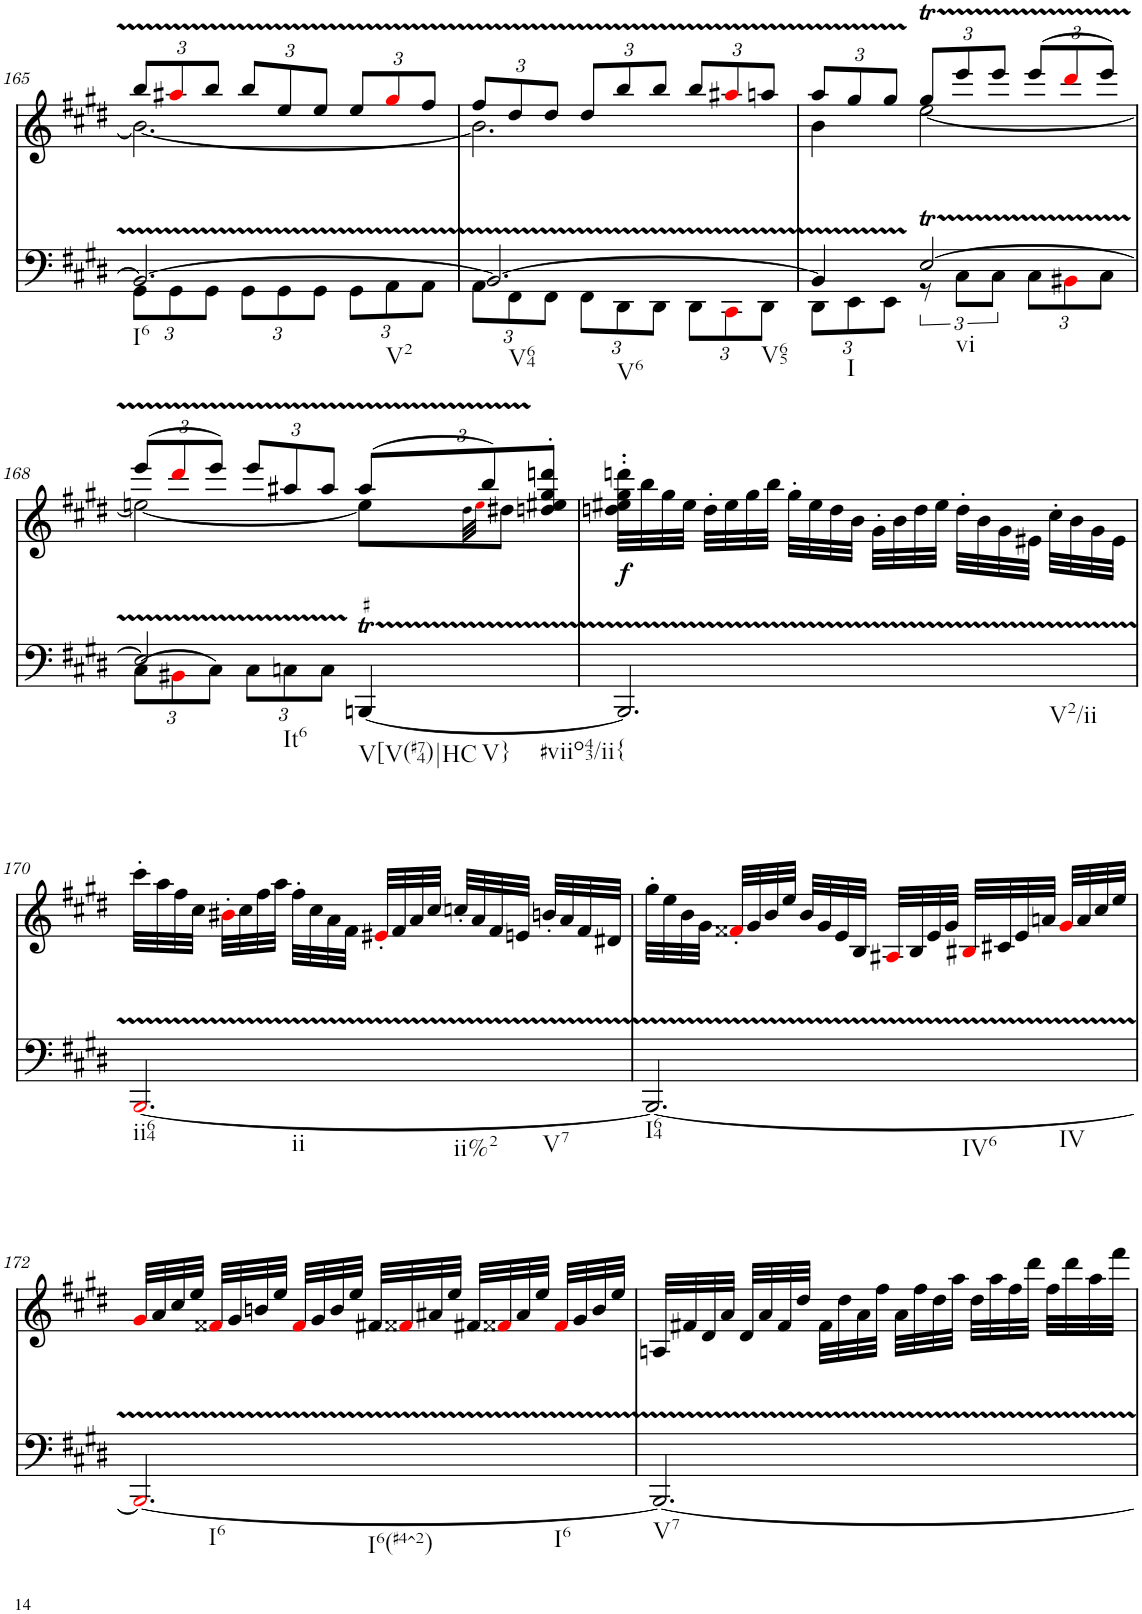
**kern	**kern	**text
*part2	*part1	*part1
*staff2	*staff1	*staff1
*I"Piano	*I"Piano	*
*I'Pno	*I'Pno	*
!!LO:PB:g=z
*clefF4	*clefF4	*
*k[f#c#g#d#]	*k[f#c#g#d#]	*
*E:	*E:	*
*M3/4	*M3/4	*
=165	=165	=165
*^	*	*
*	*Xbrackettup	*Xbrackettup	*
*	*	*^	*
!LO:TX:b:t=I6	!	!	!	!
!LO:TX:b:t=V2	!	!	!	!
2.BB/_	12GG#\L	12bb/L	2.b\_	.
.	12GG#\	12aa#Xi/	.	.
.	12GG#\J	12bb/J	.	.
.	12GG#\L	12bb/L	.	.
.	12GG#\	12ee/	.	.
.	12GG#\J	12ee/J	.	.
.	12GG#\L	12ee/L	.	.
.	12AA\	12gg#i/	.	.
.	12AA\J	12ff#/J	.	.
=166	=166	=166	=166	=166
!LO:TX:b:t=V64	!	!	!	!
!LO:TX:b:t=V6	!	!	!	!
!LO:TX:b:t=V65	!	!	!	!
2.BB/_	12AA\L	12ff#/L	2.b\]	.
.	12FF#\	12dd#/	.	.
.	12FF#\J	12dd#/J	.	.
.	12FF#\L	12dd#/L	.	.
.	12DD#\	12bb/	.	.
.	12DD#\J	12bb/J	.	.
.	12DD#\L	12bb/L	.	.
.	12CC#i\	12aa#Xi/	.	.
.	12DD#\J	12aan/J	.	.
=167	=167	=167	=167	=167
!LO:TX:b:t=I	!	!	!	!
4BB/]	12DD#\L	12aa/L	4b\	.
.	12EE\	12gg#/	.	.
.	12EE\J	12gg#/J	.	.
*	*brackettup	*	*	*
!LO:TX:b:t=vi	!	!	!	!
[2ET/	12r	12gg#t/L	[2ee\	.
.	12C#\L	12eee/	.	.
.	12C#\J	12eee/J	.	.
*	*Xbrackettup	*	*	*
.	12C#\L	(12eee/L	.	.
.	12BB#Xi\	12ddd#i/	.	.
.	12C#\J	12eee/J)	.	.
!!LO:LB:g=z	!!
=168	=168	=168	=168	=168
(12C#\L	2E/]	(12eee/L	2een\_	.
12BB#Xi\	.	12ddd#i/	.	.
12C#\J)	.	12eee/J)	.	.
12C#\L	.	12eee/L	.	.
!LO:TX:b:t=It6	!	!	!	!
12Cn\	.	12aa#X/	.	.
12CTTT\J	.	12aa#/J	.	.
!LO:TX:b:t=V[V(#74)|HC	!	!	!	!
!LO:TX:b:t=V}	!	!	!	!
!LO:TX:b:t=#viio43/ii{	!	!	!	!
!LO:TR:acc=#	!	!	!	!
[<4BBBnT/	4ryy	(12aa#/L	8ee\L]	.
.	.	12bbTTT/)	.	.
.	.	.	32qdd#\LLL	.
.	.	.	32qeei\JJJ	.
.	.	.	8dd#X\J	.
.	.	12ddn/' 12ee#X/' 12gg#/' 12dddn/'J	.	.
*v	*v	*	*	*
*	*v	*v	*
=169	=169	=169
!LO:TX:b:t=V2/ii	!	!
!	!	!LO:LY:b
2.BBB/]	32ddn\' 32ee#X\' 32gg#\' 32dddn\'LLL	.
.	32bb\	.
.	32gg#\	.
.	32ee#\JJJ	.
.	32dd'\LLL	.
.	32ee#\	.
.	32gg#\	.
.	32bb\JJJ	.
.	32gg#'\LLL	.
.	32ee#\	.
.	32dd\	.
.	32b\JJJ	.
.	32g#'\LLL	.
.	32b\	.
.	32dd\	.
.	32ee#\JJJ	.
.	32dd'\LLL	.
.	32b\	.
.	32g#\	.
.	32e#X\JJJ	.
.	32cc#'\LLL	.
.	32b\	.
.	32g#\	.
.	32e#\JJJ	.
!!LO:LB:g=z
=170	=170	=170
!LO:TX:b:t=ii64	!	!
!LO:TX:b:t=ii	!	!
!LO:TX:b:t=ii%2	!	!
!LO:TX:b:t=V7	!	!
[2.BBBi/	32ccc#'\LLL	.
.	32aa\	.
.	32ff#\	.
.	32cc#\JJJ	.
.	32b#X'i\LLL	.
.	32cc#\	.
.	32ff#\	.
.	32aa\JJJ	.
.	32ff#'\LLL	.
.	32cc#\	.
.	32a\	.
.	32f#\JJJ	.
.	32e#X'i/LLL	.
.	32f#/	.
.	32a/	.
.	32cc#/JJJ	.
.	32ccn'/LLL	.
.	32a/	.
.	32f#/	.
.	32en/JJJ	.
.	32bn'/LLL	.
.	32a/	.
.	32f#/	.
.	32d#X/JJJ	.
=171	=171	=171
!LO:TX:b:t=I64	!	!
!LO:TX:b:t=IV6	!	!
!LO:TX:b:t=IV	!	!
2.BBB/_	32gg#'\LLL	.
.	32ee\	.
.	32b\	.
.	32g#\JJJ	.
.	32f##X'i/LLL	.
.	32g#/	.
.	32b/	.
.	32ee/JJJ	.
.	32b/LLL	.
.	32g#/	.
.	32e/	.
.	32B/JJJ	.
.	32A#Xi/LLL	.
.	32B/	.
.	32e/	.
.	32g#/JJJ	.
.	32B#Xi/LLL	.
.	32c#X/	.
.	32e/	.
.	32an/JJJ	.
.	32g#i/LLL	.
.	32a/	.
.	32cc#/	.
.	32ee/JJJ	.
!!LO:LB:g=z
=172	=172	=172
!LO:TX:b:t=I6	!	!
!LO:TX:b:t=I6(#4^2)	!	!
!LO:TX:b:t=I6	!	!
2.BBBi/_	32g#i/LLL	.
.	32a/	.
.	32cc#/	.
.	32ee/JJJ	.
.	32f##Xi/LLL	.
.	32g#/	.
.	32bn/	.
.	32ee/JJJ	.
.	32f##i/LLL	.
.	32g#/	.
.	32b/	.
.	32ee/JJJ	.
.	32f#X/LLL	.
.	32f##Xi/	.
.	32a#X/	.
.	32ee/JJJ	.
.	32f#X/LLL	.
.	32f##Xi/	.
.	32a#/	.
.	32ee/JJJ	.
.	32f##i/LLL	.
.	32g#/	.
.	32b/	.
.	32ee/JJJ	.
=173	=173	=173
!LO:TX:b:t=V7	!	!
2.BBB/_	32An/LLL	.
.	32f#X/	.
.	32d#/	.
.	32a/JJJ	.
.	32d#/LLL	.
.	32a/	.
.	32f#/	.
.	32dd#/JJJ	.
.	32f#\LLL	.
.	32dd#\	.
.	32a\	.
.	32ff#\JJJ	.
.	32a\LLL	.
.	32ff#\	.
.	32dd#\	.
.	32aa\JJJ	.
.	32dd#\LLL	.
.	32aa\	.
.	32ff#\	.
.	32ddd#\JJJ	.
.	32ff#\LLL	.
.	32ddd#\	.
.	32aa\	.
.	32fff#\JJJ	.
=	=	=
*-	*-	*-
